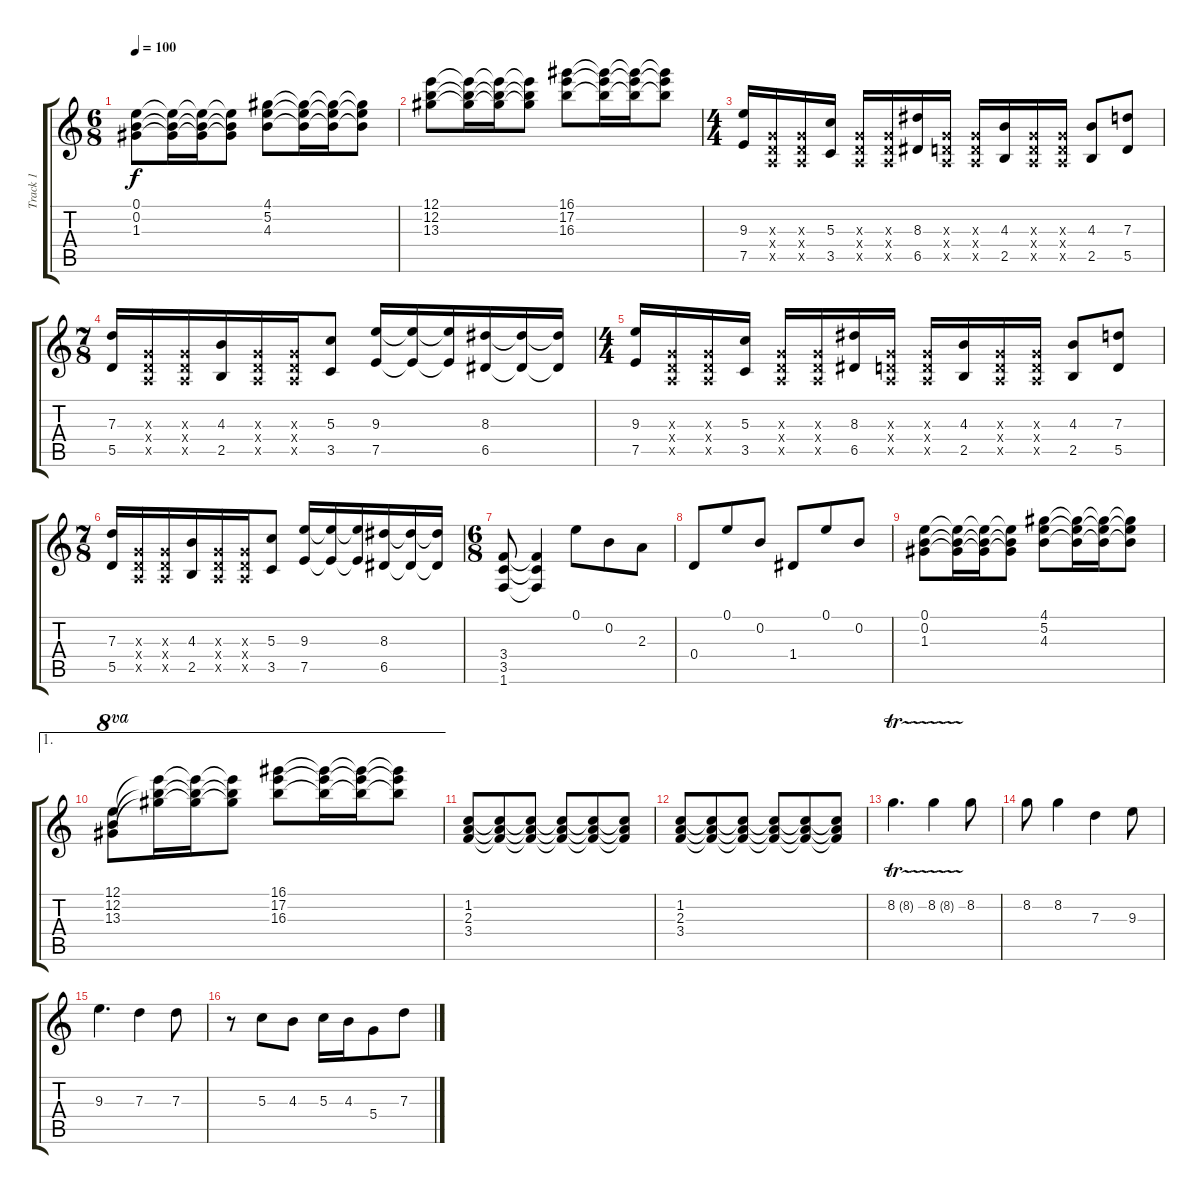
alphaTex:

\track ("Track 1" "Track 1") {instrument acousticguitarsteel}
\staff {score tabs}
\tuning (E4 B3 G3 D3 A2 E2) {hide}
\ts (6 8)
\tempo 100
\clef g2
\ks c
(0.1 0.2 1.3).8{dy f} (0.1{t} 0.2{t} 1.3{t}).16 (0.1{t} 0.2{t} 1.3{t}).16 (0.1{t} 0.2{t} 1.3{t}).8 (4.1 5.2 4.3).8 (4.1{t} 5.2{t} 4.3{t}).16 (4.1{t} 5.2{t} 4.3{t}).16 (4.1{t} 5.2{t} 4.3{t}).8 |
(12.1 12.2 13.3).8 (12.1{t} 12.2{t} 13.3{t}).16 (12.1{t} 12.2{t} 13.3{t}).16 (12.1{t} 12.2{t} 13.3{t}).8 (16.1 17.2 16.3).8 (16.1{t} 17.2{t} 16.3{t}).16 (16.1{t} 17.2{t} 16.3{t}).16 (16.1{t} 17.2{t} 16.3{t}).8 |
\ts (4 4)
(9.3 7.5).16 (0.3{x} 0.4{x} 0.5{x}).16 (0.3{x} 0.4{x} 0.5{x}).16 (5.3 3.5).16 (0.3{x} 0.4{x} 0.5{x}).16 (0.3{x} 0.4{x} 0.5{x}).16 (8.3 6.5).16 (0.3{x} 0.4{x} 0.5{x}).16 (0.3{x} 0.4{x} 0.5{x}).16 (4.3 2.5).16 (0.3{x} 0.4{x} 0.5{x}).16 (0.3{x} 0.4{x} 0.5{x}).16 (4.3 2.5).8 (7.3 5.5).8 |
\ts (7 8)
(7.3 5.5).16 (0.3{x} 0.4{x} 0.5{x}).16 (0.3{x} 0.4{x} 0.5{x}).16 (4.3 2.5).16 (0.3{x} 0.4{x} 0.5{x}).16 (0.3{x} 0.4{x} 0.5{x}).16 (5.3 3.5).8 (9.3 7.5).16 (9.3{t} 7.5{t}).16 (9.3{t} 7.5{t}).16 (8.3 6.5).16 (8.3{t} 6.5{t}).16 (8.3{t} 6.5{t}).16 |
\ts (4 4)
(9.3 7.5).16 (0.3{x} 0.4{x} 0.5{x}).16 (0.3{x} 0.4{x} 0.5{x}).16 (5.3 3.5).16 (0.3{x} 0.4{x} 0.5{x}).16 (0.3{x} 0.4{x} 0.5{x}).16 (8.3 6.5).16 (0.3{x} 0.4{x} 0.5{x}).16 (0.3{x} 0.4{x} 0.5{x}).16 (4.3 2.5).16 (0.3{x} 0.4{x} 0.5{x}).16 (0.3{x} 0.4{x} 0.5{x}).16 (4.3 2.5).8 (7.3 5.5).8 |
\ts (7 8)
(7.3 5.5).16 (0.3{x} 0.4{x} 0.5{x}).16 (0.3{x} 0.4{x} 0.5{x}).16 (4.3 2.5).16 (0.3{x} 0.4{x} 0.5{x}).16 (0.3{x} 0.4{x} 0.5{x}).16 (5.3 3.5).8 (9.3 7.5).16 (9.3{t} 7.5{t}).16 (9.3{t} 7.5{t}).16 (8.3 6.5).16 (8.3{t} 6.5{t}).16 (8.3{t} 6.5{t}).16 |
\ts (6 8)
(3.4 3.5 1.6).8 (3.4{t} 3.5{t} 1.6{t}).4 0.1.8 0.2.8 2.3.8 |
0.4.8 0.1.8 0.2.8 1.4.8 0.1.8 0.2.8 |
(0.1 0.2 1.3).8 (0.1{t} 0.2{t} 1.3{t}).16 (0.1{t} 0.2{t} 1.3{t}).16 (0.1{t} 0.2{t} 1.3{t}).8 (4.1 5.2 4.3).8 (4.1{t} 5.2{t} 4.3{t}).16 (4.1{t} 5.2{t} 4.3{t}).16 (4.1{t} 5.2{t} 4.3{t}).8 |
\ae 1
(12.1 12.2 13.3).8{ot 8va} (12.1{t} 12.2{t} 13.3{t}).16 (12.1{t} 12.2{t} 13.3{t}).16 (12.1{t} 12.2{t} 13.3{t}).8 (16.1 17.2 16.3).8 (16.1{t} 17.2{t} 16.3{t}).16 (16.1{t} 17.2{t} 16.3{t}).16 (16.1{t} 17.2{t} 16.3{t}).8 |
(1.2 2.3 3.4).8 (1.2{t} 2.3{t} 3.4{t}).8 (1.2{t} 2.3{t} 3.4{t}).8 (1.2{t} 2.3{t} 3.4{t}).8 (1.2{t} 2.3{t} 3.4{t}).8 (1.2{t} 2.3{t} 3.4{t}).8 |
(1.2 2.3 3.4).8 (1.2{t} 2.3{t} 3.4{t}).8 (1.2{t} 2.3{t} 3.4{t}).8 (1.2{t} 2.3{t} 3.4{t}).8 (1.2{t} 2.3{t} 3.4{t}).8 (1.2{t} 2.3{t} 3.4{t}).8 |
8.2{tr (8 16)}.4{d} 8.2{tr (8 16)}.4 8.2.8 |
8.2.8 8.2.4 7.3.4 9.3.8 |
9.3.4{d} 7.3.4 7.3.8 |
r.8 5.3.8 4.3.8 5.3.16 4.3.16 5.4.8 7.3.8
